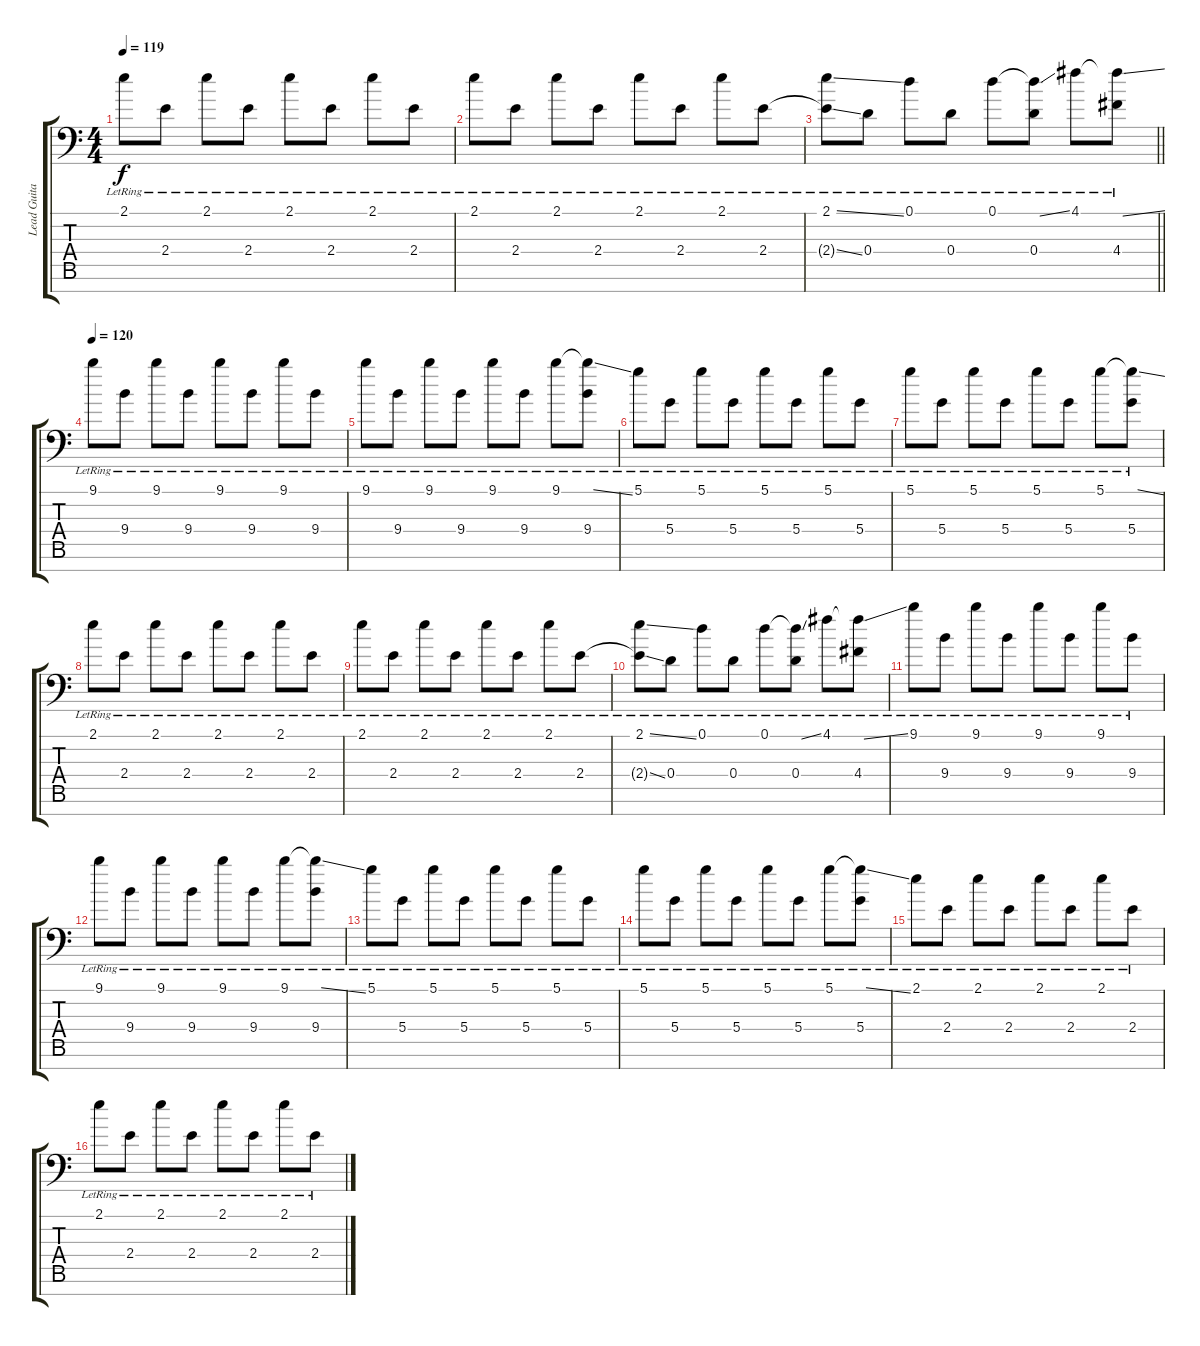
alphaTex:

\track ("Lead Guitar #1" "Lead Guita") {instrument overdrivenguitar}
\staff {score tabs}
\tuning (D4 A3 E3 D3 A2 E2 A1) {hide}
\ts (4 4)
\tempo 119
\clef f4
\ks c
2.1{lr}.8{dy f} 2.4{lr}.8 2.1{lr}.8 2.4{lr}.8 2.1{lr}.8 2.4{lr}.8 2.1{lr}.8 2.4{lr}.8 |
2.1{lr}.8 2.4{lr}.8 2.1{lr}.8 2.4{lr}.8 2.1{lr}.8 2.4{lr}.8 2.1{lr}.8 2.4{lr}.8 |
\barLineRight lightlight
(2.1{ss lr} 2.4{ss t}).8 0.4{lr}.8 0.1{lr}.8 0.4{lr}.8 0.1{lr}.8 (0.1{ss t} 0.4{lr}).8 4.1{lr}.8 (4.1{ss t} 4.4{lr}).8 |
\section ("" "")
\tempo 120
9.1{lr}.8{volume 8} 9.4{lr}.8 9.1{lr}.8 9.4{lr}.8 9.1{lr}.8 9.4{lr}.8 9.1{lr}.8 9.4{lr}.8 |
9.1{lr}.8 9.4{lr}.8 9.1{lr}.8 9.4{lr}.8 9.1{lr}.8 9.4{lr}.8 9.1{lr}.8 (9.1{ss t} 9.4{lr}).8 |
5.1{lr}.8 5.4{lr}.8 5.1{lr}.8 5.4{lr}.8 5.1{lr}.8 5.4{lr}.8 5.1{lr}.8 5.4{lr}.8 |
5.1{lr}.8 5.4{lr}.8 5.1{lr}.8 5.4{lr}.8 5.1{lr}.8 5.4{lr}.8 5.1{lr}.8 (5.1{ss t} 5.4{lr}).8 |
2.1{lr}.8 2.4{lr}.8 2.1{lr}.8 2.4{lr}.8 2.1{lr}.8 2.4{lr}.8 2.1{lr}.8 2.4{lr}.8 |
2.1{lr}.8 2.4{lr}.8 2.1{lr}.8 2.4{lr}.8 2.1{lr}.8 2.4{lr}.8 2.1{lr}.8 2.4{lr}.8 |
(2.1{ss lr} 2.4{ss t}).8 0.4{lr}.8 0.1{lr}.8 0.4{lr}.8 0.1{lr}.8 (0.1{ss t} 0.4{lr}).8 4.1{lr}.8 (4.1{ss t} 4.4{lr}).8 |
9.1{lr}.8 9.4{lr}.8 9.1{lr}.8 9.4{lr}.8 9.1{lr}.8 9.4{lr}.8 9.1{lr}.8 9.4{lr}.8 |
9.1{lr}.8 9.4{lr}.8 9.1{lr}.8 9.4{lr}.8 9.1{lr}.8 9.4{lr}.8 9.1{lr}.8 (9.1{ss t} 9.4{lr}).8 |
5.1{lr}.8 5.4{lr}.8 5.1{lr}.8 5.4{lr}.8 5.1{lr}.8 5.4{lr}.8 5.1{lr}.8 5.4{lr}.8 |
5.1{lr}.8 5.4{lr}.8 5.1{lr}.8 5.4{lr}.8 5.1{lr}.8 5.4{lr}.8 5.1{lr}.8 (5.1{ss t} 5.4{lr}).8 |
2.1{lr}.8 2.4{lr}.8 2.1{lr}.8 2.4{lr}.8 2.1{lr}.8 2.4{lr}.8 2.1{lr}.8 2.4{lr}.8 |
2.1{lr}.8 2.4{lr}.8 2.1{lr}.8 2.4{lr}.8 2.1{lr}.8 2.4{lr}.8 2.1{lr}.8 2.4{lr}.8
